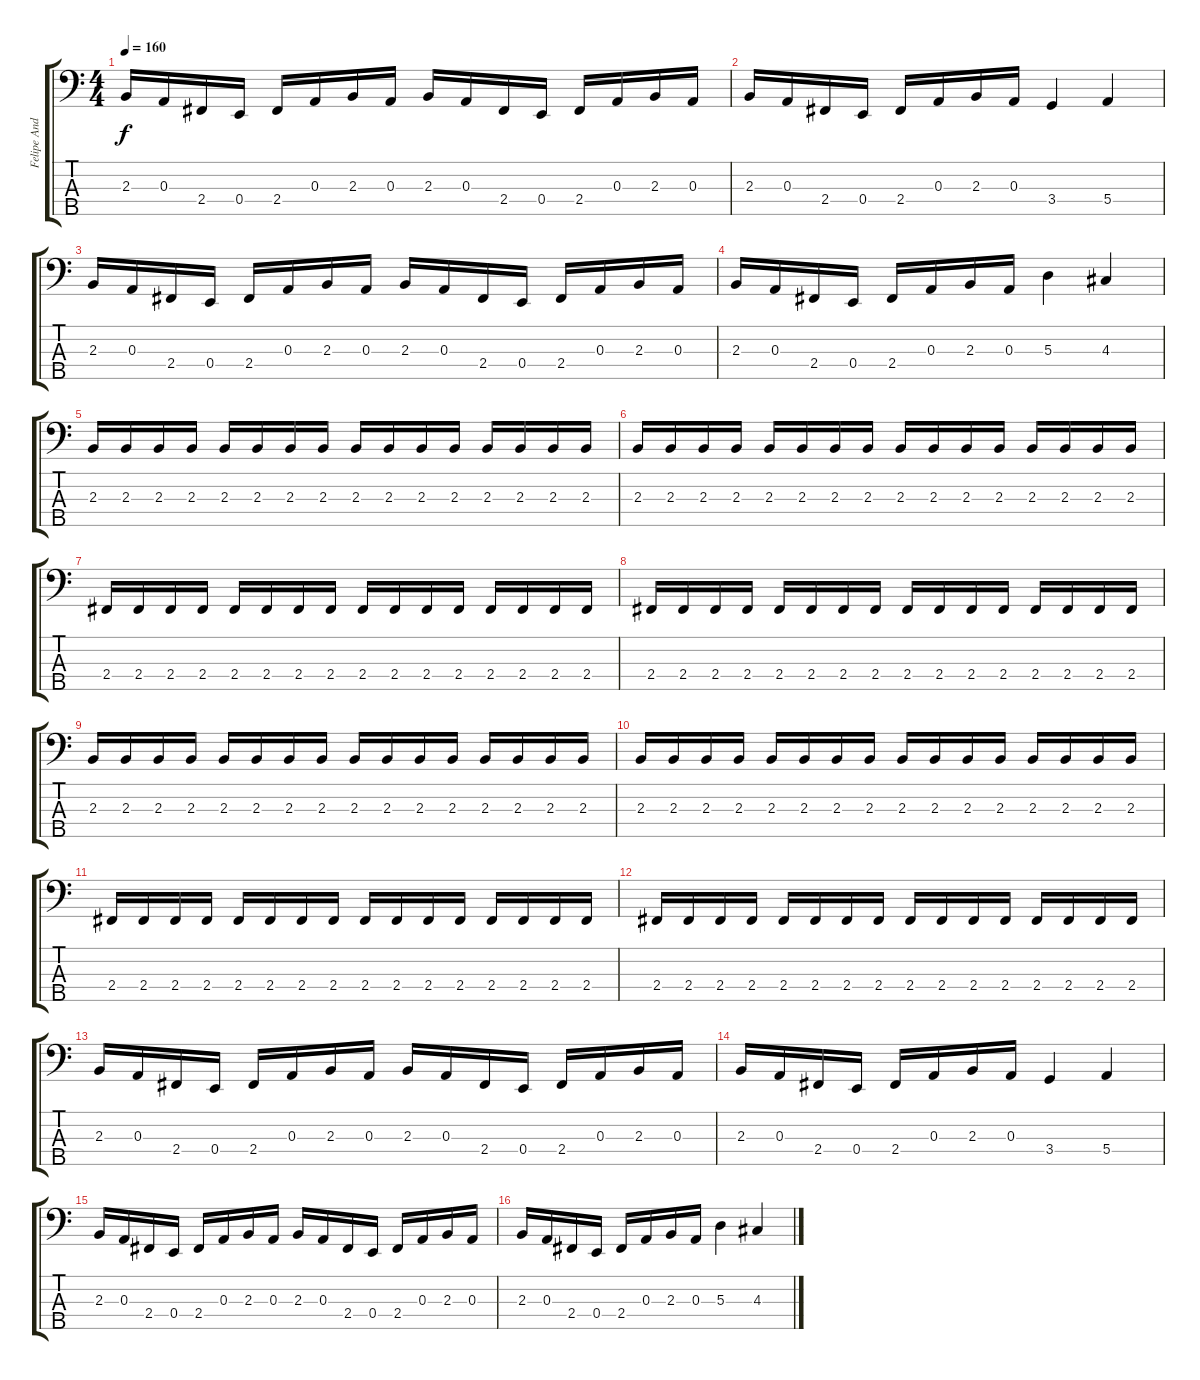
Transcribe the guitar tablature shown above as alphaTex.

\track ("Felipe Andreoli" "Felipe And") {instrument electricbassfinger}
\staff {score tabs}
\tuning (G2 D2 A1 E1 B0) {hide}
\ts (4 4)
\tempo 160
\clef f4
\ks c
2.3.16{dy f} 0.3.16 2.4.16 0.4.16 2.4.16 0.3.16 2.3.16 0.3.16 2.3.16 0.3.16 2.4.16 0.4.16 2.4.16 0.3.16 2.3.16 0.3.16 |
2.3.16 0.3.16 2.4.16 0.4.16 2.4.16 0.3.16 2.3.16 0.3.16 3.4.4 5.4.4 |
2.3.16 0.3.16 2.4.16 0.4.16 2.4.16 0.3.16 2.3.16 0.3.16 2.3.16 0.3.16 2.4.16 0.4.16 2.4.16 0.3.16 2.3.16 0.3.16 |
2.3.16 0.3.16 2.4.16 0.4.16 2.4.16 0.3.16 2.3.16 0.3.16 5.3.4 4.3.4 |
2.3.16 2.3.16 2.3.16 2.3.16 2.3.16 2.3.16 2.3.16 2.3.16 2.3.16 2.3.16 2.3.16 2.3.16 2.3.16 2.3.16 2.3.16 2.3.16 |
2.3.16 2.3.16 2.3.16 2.3.16 2.3.16 2.3.16 2.3.16 2.3.16 2.3.16 2.3.16 2.3.16 2.3.16 2.3.16 2.3.16 2.3.16 2.3.16 |
2.4.16 2.4.16 2.4.16 2.4.16 2.4.16 2.4.16 2.4.16 2.4.16 2.4.16 2.4.16 2.4.16 2.4.16 2.4.16 2.4.16 2.4.16 2.4.16 |
2.4.16 2.4.16 2.4.16 2.4.16 2.4.16 2.4.16 2.4.16 2.4.16 2.4.16 2.4.16 2.4.16 2.4.16 2.4.16 2.4.16 2.4.16 2.4.16 |
2.3.16 2.3.16 2.3.16 2.3.16 2.3.16 2.3.16 2.3.16 2.3.16 2.3.16 2.3.16 2.3.16 2.3.16 2.3.16 2.3.16 2.3.16 2.3.16 |
2.3.16 2.3.16 2.3.16 2.3.16 2.3.16 2.3.16 2.3.16 2.3.16 2.3.16 2.3.16 2.3.16 2.3.16 2.3.16 2.3.16 2.3.16 2.3.16 |
2.4.16 2.4.16 2.4.16 2.4.16 2.4.16 2.4.16 2.4.16 2.4.16 2.4.16 2.4.16 2.4.16 2.4.16 2.4.16 2.4.16 2.4.16 2.4.16 |
2.4.16 2.4.16 2.4.16 2.4.16 2.4.16 2.4.16 2.4.16 2.4.16 2.4.16 2.4.16 2.4.16 2.4.16 2.4.16 2.4.16 2.4.16 2.4.16 |
2.3.16 0.3.16 2.4.16 0.4.16 2.4.16 0.3.16 2.3.16 0.3.16 2.3.16 0.3.16 2.4.16 0.4.16 2.4.16 0.3.16 2.3.16 0.3.16 |
2.3.16 0.3.16 2.4.16 0.4.16 2.4.16 0.3.16 2.3.16 0.3.16 3.4.4 5.4.4 |
2.3.16 0.3.16 2.4.16 0.4.16 2.4.16 0.3.16 2.3.16 0.3.16 2.3.16 0.3.16 2.4.16 0.4.16 2.4.16 0.3.16 2.3.16 0.3.16 |
2.3.16 0.3.16 2.4.16 0.4.16 2.4.16 0.3.16 2.3.16 0.3.16 5.3.4 4.3.4
